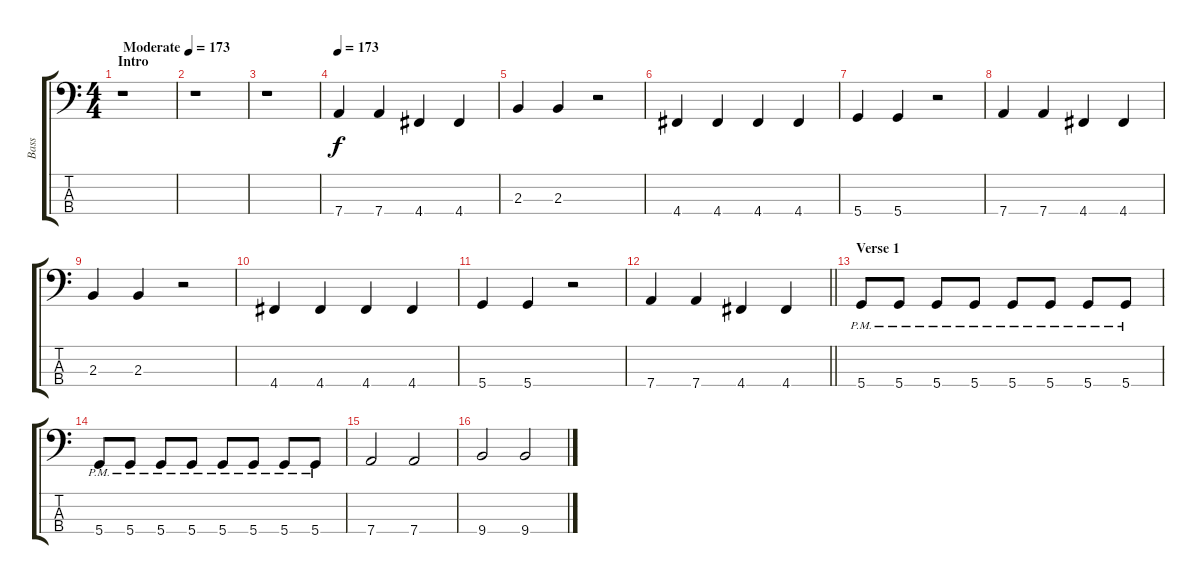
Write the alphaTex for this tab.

\track ("Bass" "Bass") {instrument electricbassfinger}
\staff {score tabs}
\tuning (G2 D2 A1 D1) {hide}
\ts (4 4)
\section ("" "Intro")
\tempo (173 "Moderate")
\tempo 170
\tempo (173 "Moderate")
\clef f4
\ks c
r.1{dy f instrument electricbassfinger} |
r.1 |
r.1 |
\tempo 173
7.4.4 7.4.4 4.4.4 4.4.4 |
2.3.4 2.3.4 r.2 |
4.4.4 4.4.4 4.4.4 4.4.4 |
5.4.4 5.4.4 r.2 |
7.4.4 7.4.4 4.4.4 4.4.4 |
2.3.4 2.3.4 r.2 |
4.4.4 4.4.4 4.4.4 4.4.4 |
5.4.4 5.4.4 r.2 |
\barLineRight lightlight
7.4.4 7.4.4 4.4.4 4.4.4 |
\section ("" "Verse 1")
5.4{pm}.8 5.4{pm}.8 5.4{pm}.8 5.4{pm}.8 5.4{pm}.8 5.4{pm}.8 5.4{pm}.8 5.4{pm}.8 |
5.4{pm}.8 5.4{pm}.8 5.4{pm}.8 5.4{pm}.8 5.4{pm}.8 5.4{pm}.8 5.4{pm}.8 5.4{pm}.8 |
7.4.2 7.4.2 |
9.4.2 9.4.2
